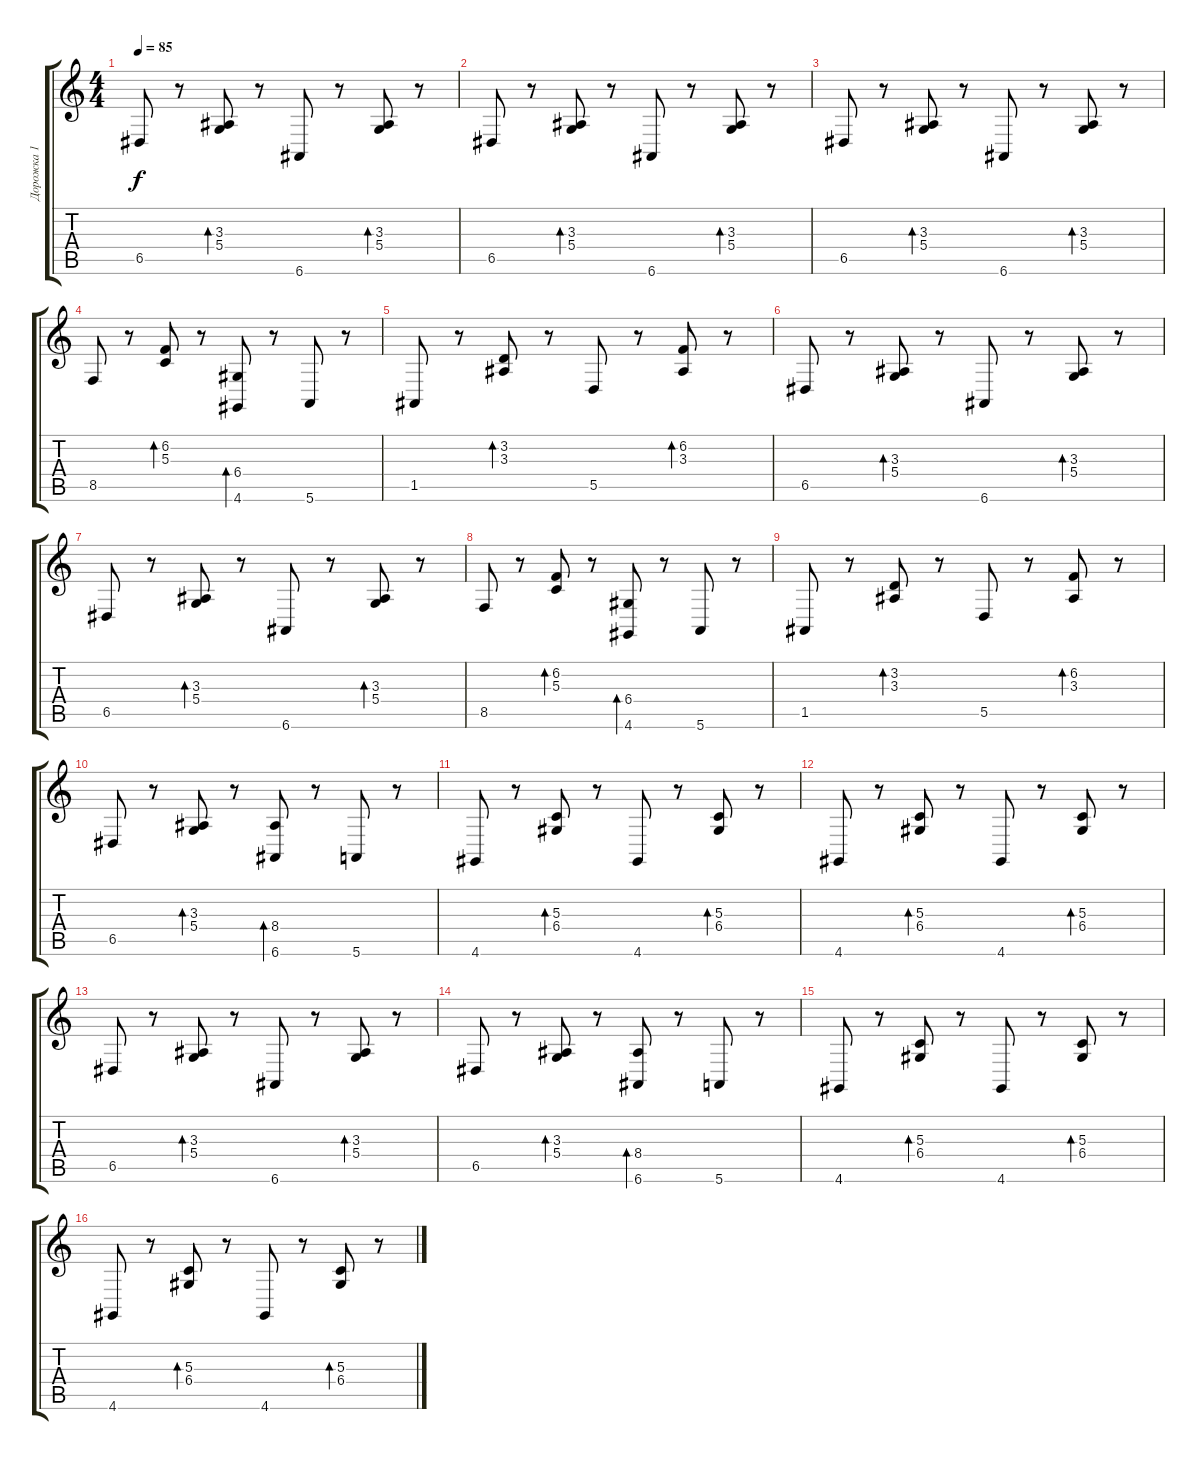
\track ("Дорожка 1" "Дорожка 1") {instrument pizzicatostrings}
\staff {score tabs}
\tuning (E4 B3 G3 D3 A2 E2) {hide}
\ts (4 4)
\tempo 85
\clef g2
\ks c
6.5.8{dy f instrument pizzicatostrings} r.8 (3.3 5.4).8{bd 60} r.8 6.6.8 r.8 (3.3 5.4).8{bd 60} r.8 |
6.5.8 r.8 (3.3 5.4).8{bd 60} r.8 6.6.8 r.8 (3.3 5.4).8{bd 60} r.8 |
6.5.8 r.8 (3.3 5.4).8{bd 60} r.8 6.6.8 r.8 (3.3 5.4).8{bd 60} r.8 |
8.5.8 r.8 (6.2 5.3).8{bd 60} r.8 (6.4 4.6).8{bd 60} r.8 5.6.8 r.8 |
1.5.8 r.8 (3.2 3.3).8{bd 60} r.8 5.5.8 r.8 (6.2 3.3).8{bd 60} r.8 |
6.5.8 r.8 (3.3 5.4).8{bd 60} r.8 6.6.8 r.8 (3.3 5.4).8{bd 60} r.8 |
6.5.8 r.8 (3.3 5.4).8{bd 60} r.8 6.6.8 r.8 (3.3 5.4).8{bd 60} r.8 |
8.5.8 r.8 (6.2 5.3).8{bd 60} r.8 (6.4 4.6).8{bd 60} r.8 5.6.8 r.8 |
1.5.8 r.8 (3.2 3.3).8{bd 60} r.8 5.5.8 r.8 (6.2 3.3).8{bd 60} r.8 |
6.5.8 r.8 (3.3 5.4).8{bd 60} r.8 (8.4 6.6).8{bd 60} r.8 5.6.8 r.8 |
4.6.8 r.8 (5.3 6.4).8{bd 60} r.8 4.6.8 r.8 (5.3 6.4).8{bd 60} r.8 |
4.6.8 r.8 (5.3 6.4).8{bd 60} r.8 4.6.8 r.8 (5.3 6.4).8{bd 60} r.8 |
6.5.8 r.8 (3.3 5.4).8{bd 60} r.8 6.6.8 r.8 (3.3 5.4).8{bd 60} r.8 |
6.5.8 r.8 (3.3 5.4).8{bd 60} r.8 (8.4 6.6).8{bd 60} r.8 5.6.8 r.8 |
4.6.8 r.8 (5.3 6.4).8{bd 60} r.8 4.6.8 r.8 (5.3 6.4).8{bd 60} r.8 |
4.6.8 r.8 (5.3 6.4).8{bd 60} r.8 4.6.8 r.8 (5.3 6.4).8{bd 60} r.8
